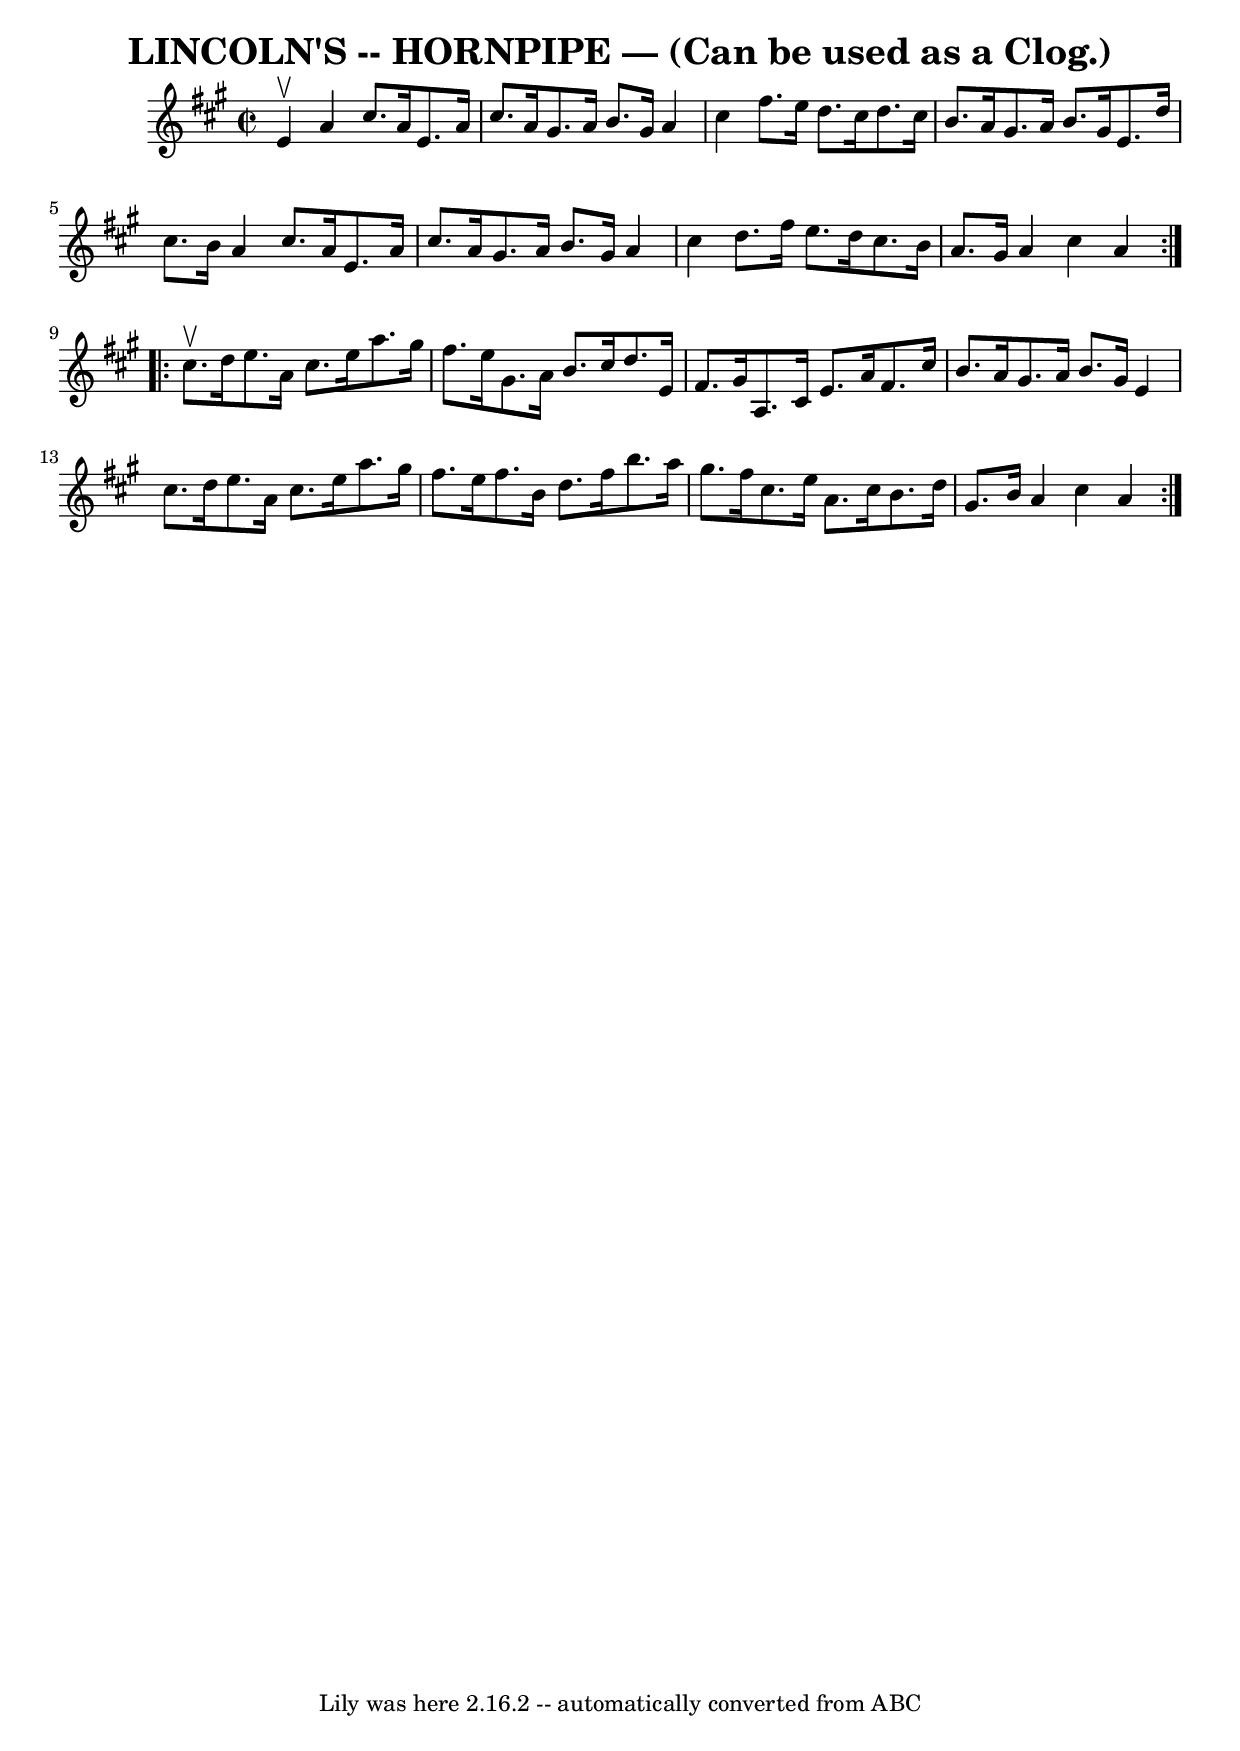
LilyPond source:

\version "2.16.2"
\include "Mammoth.ily"
\header {
  %% book = "Ryan's Mammoth Collection of Fiddle Tunes"
  crossRefNumber = "1"
  footnotes = ""
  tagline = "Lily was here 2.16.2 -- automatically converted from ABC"
  title = "LINCOLN'S -- HORNPIPE — (Can be used as a Clog.)"

}
voicedefault =  {



  \repeat volta 2 {

    \override Staff.TimeSignature #'style = #'C
    \time 2/2 
    \key a \major
 e'4^\upbow       |
    a'4 cis''8. a'16  
    e'8. a'16 cis''8. a'16    |
    gis'8. a'16 b'8.    
    gis'16 a'4 cis''4    |
    fis''8. e''16 d''8. cis''16    
    d''8. cis''16 b'8. a'16    |
    gis'8. a'16 b'8. gis'16 
    e'8. d''16 cis''8. b'16    |
    |
    a'4 cis''8.   
    a'16 e'8. a'16 cis''8. a'16    |
    gis'8. a'16 b'8.   
    gis'16 a'4 cis''4    |
    d''8. fis''16 e''8. d''16    
    cis''8. b'16 a'8. gis'16    |
    a'4 cis''4 a'4    
  }     

  \repeat volta 2 {
    cis''8.^\upbow d''16        |
    e''8. a'16    
    cis''8. e''16 a''8. gis''16 fis''8. e''16    |
    gis'8.   
    a'16 b'8. cis''16 d''8. e'16 fis'8. gis'16    |
    a8. 
    cis'16 e'8. a'16 fis'8. cis''16 b'8. a'16    |
    
    gis'8. a'16 b'8. gis'16 e'4 cis''8. d''16    |
    
    |
    e''8. a'16 cis''8. e''16 a''8. gis''16 fis''8.    
    e''16    |
    fis''8. b'16 d''8. fis''16 b''8. a''16    
    gis''8. fis''16    |
    cis''8. e''16 a'8. cis''16 b'8.    
    d''16 gis'8. b'16    |
    a'4 cis''4 a'4    
  }   

}

\score{
  <<

    \context Staff="default"
    {
      \voicedefault 
      
    }

  >>
  \layout {
    
  }
  \midi {
  }

}
